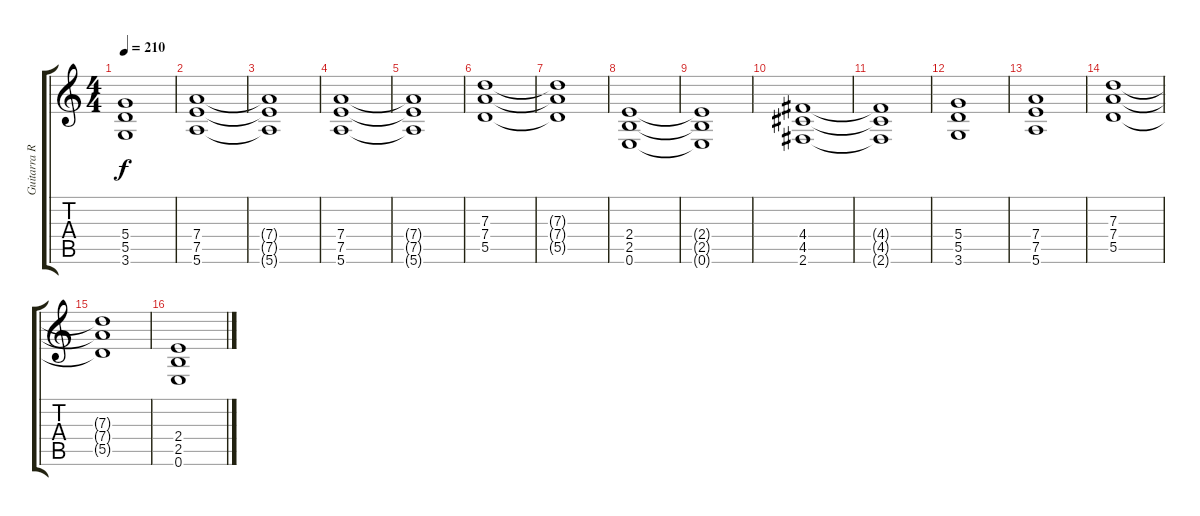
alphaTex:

\track ("Guitarra Ritmica (Ciro)" "Guitarra R") {instrument overdrivenguitar}
\staff {score tabs}
\tuning (E4 B3 G3 D3 A2 E2) {hide}
\ts (4 4)
\tempo 210
\clef g2
\ks c
(5.4{t} 5.5{t} 3.6{t}).1{dy f} |
(7.4 7.5 5.6).1 |
(7.4{t} 7.5{t} 5.6{t}).1 |
(7.4 7.5 5.6).1 |
(7.4{t} 7.5{t} 5.6{t}).1 |
(7.3 7.4 5.5).1 |
(7.3{t} 7.4{t} 5.5{t}).1 |
(2.4 2.5 0.6).1 |
(2.4{t} 2.5{t} 0.6{t}).1 |
(4.4 4.5 2.6).1 |
(4.4{t} 4.5{t} 2.6{t}).1 |
(5.4 5.5 3.6).1 |
(7.4 7.5 5.6).1 |
(7.3 7.4 5.5).1 |
(7.3{t} 7.4{t} 5.5{t}).1 |
(2.4 2.5 0.6).1
